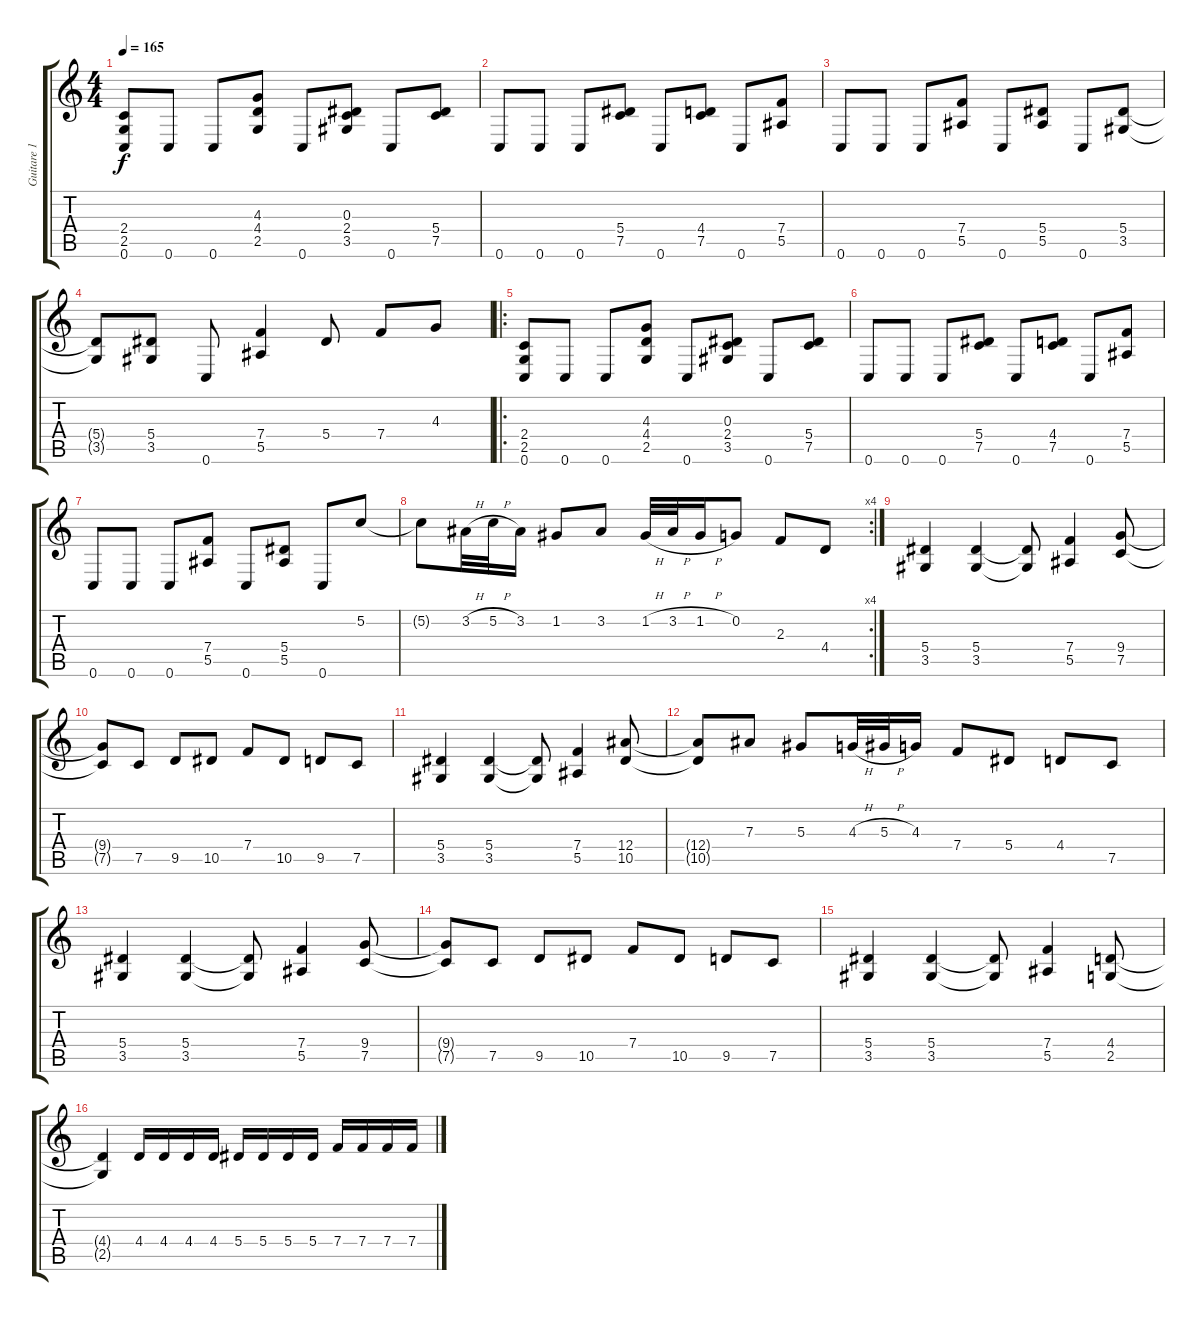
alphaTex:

\track ("Guitare 1" "Guitare 1") {instrument distortionguitar}
\staff {score tabs}
\tuning (C4 G3 Eb3 Bb2 F2 C2) {hide}
\ts (4 4)
\tempo 165
\clef g2
\ks c
(2.4 2.5 0.6).8{dy f instrument distortionguitar} 0.6.8 0.6.8 (4.3 4.4 2.5).8 0.6.8 (0.3 2.4 3.5).8 0.6.8 (5.4 7.5).8 |
0.6.8 0.6.8 0.6.8 (5.4 7.5).8 0.6.8 (4.4 7.5).8 0.6.8 (7.4 5.5).8 |
0.6.8 0.6.8 0.6.8 (7.4 5.5).8 0.6.8 (5.4 5.5).8 0.6.8 (5.4 3.5).8 |
(5.4{t} 3.5{t}).8 (5.4 3.5).8 0.6.8 (7.4 5.5).4 5.4.8 7.4.8 4.3.8 |
\ro
(2.4 2.5 0.6).8 0.6.8 0.6.8 (4.3 4.4 2.5).8 0.6.8 (0.3 2.4 3.5).8 0.6.8 (5.4 7.5).8 |
0.6.8 0.6.8 0.6.8 (5.4 7.5).8 0.6.8 (4.4 7.5).8 0.6.8 (7.4 5.5).8 |
0.6.8 0.6.8 0.6.8 (7.4 5.5).8 0.6.8 (5.4 5.5).8 0.6.8 5.2.8 |
\rc 4
5.2{t}.8 3.2{h}.32 5.2{h}.32 3.2.16 1.2.8 3.2.8 1.2{h}.32 3.2{h}.32 1.2{h}.16 0.2.8 2.3.8 4.4.8 |
(5.4 3.5).4 (5.4 3.5).4 (5.4{t} 3.5{t}).8 (7.4 5.5).4 (9.4 7.5).8 |
(9.4{t} 7.5{t}).8 7.5.8 9.5.8 10.5.8 7.4.8 10.5.8 9.5.8 7.5.8 |
(5.4 3.5).4 (5.4 3.5).4 (5.4{t} 3.5{t}).8 (7.4 5.5).4 (12.4 10.5).8 |
(12.4{t} 10.5{t}).8 7.3.8 5.3.8 4.3{h}.32 5.3{h}.32 4.3.16 7.4.8 5.4.8 4.4.8 7.5.8 |
(5.4 3.5).4 (5.4 3.5).4 (5.4{t} 3.5{t}).8 (7.4 5.5).4 (9.4 7.5).8 |
(9.4{t} 7.5{t}).8 7.5.8 9.5.8 10.5.8 7.4.8 10.5.8 9.5.8 7.5.8 |
(5.4 3.5).4 (5.4 3.5).4 (5.4{t} 3.5{t}).8 (7.4 5.5).4 (4.4 2.5).8 |
(4.4{t} 2.5{t}).4 4.4.16 4.4.16 4.4.16 4.4.16 5.4.16 5.4.16 5.4.16 5.4.16 7.4.16 7.4.16 7.4.16 7.4.16
